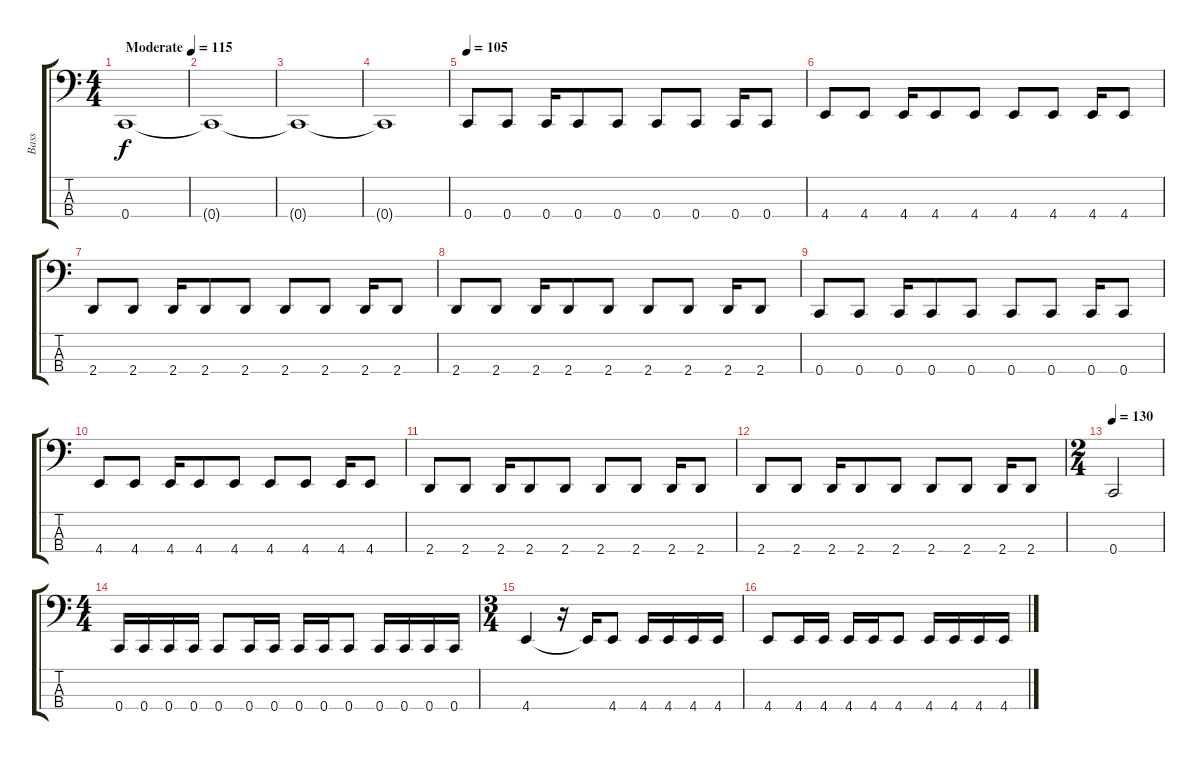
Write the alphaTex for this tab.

\track ("Bass" "Bass") {instrument electricbasspick}
\staff {score tabs}
\tuning (F2 C2 G1 C1) {hide}
\ts (4 4)
\tempo (115 "Moderate")
\clef f4
\ks c
0.4.1{dy f instrument electricbasspick} |
0.4{t}.1 |
0.4{t}.1 |
0.4{t}.1 |
\tempo 105
0.4.8 0.4.8 0.4.16 0.4.8 0.4.8 0.4.8 0.4.8 0.4.16 0.4.8 |
4.4.8 4.4.8 4.4.16 4.4.8 4.4.8 4.4.8 4.4.8 4.4.16 4.4.8 |
2.4.8 2.4.8 2.4.16 2.4.8 2.4.8 2.4.8 2.4.8 2.4.16 2.4.8 |
2.4.8 2.4.8 2.4.16 2.4.8 2.4.8 2.4.8 2.4.8 2.4.16 2.4.8 |
0.4.8 0.4.8 0.4.16 0.4.8 0.4.8 0.4.8 0.4.8 0.4.16 0.4.8 |
4.4.8 4.4.8 4.4.16 4.4.8 4.4.8 4.4.8 4.4.8 4.4.16 4.4.8 |
2.4.8 2.4.8 2.4.16 2.4.8 2.4.8 2.4.8 2.4.8 2.4.16 2.4.8 |
2.4.8 2.4.8 2.4.16 2.4.8 2.4.8 2.4.8 2.4.8 2.4.16 2.4.8 |
\ts (2 4)
\tempo 130
0.4.2 |
\ts (4 4)
0.4.16 0.4.16 0.4.16 0.4.16 0.4.8 0.4.16 0.4.16 0.4.16 0.4.16 0.4.8 0.4.16 0.4.16 0.4.16 0.4.16 |
\ts (3 4)
4.4.4 r.16 4.4{t}.16 4.4.8 4.4.16 4.4.16 4.4.16 4.4.16 |
4.4.8 4.4.16 4.4.16 4.4.16 4.4.16 4.4.8 4.4.16 4.4.16 4.4.16 4.4.16
